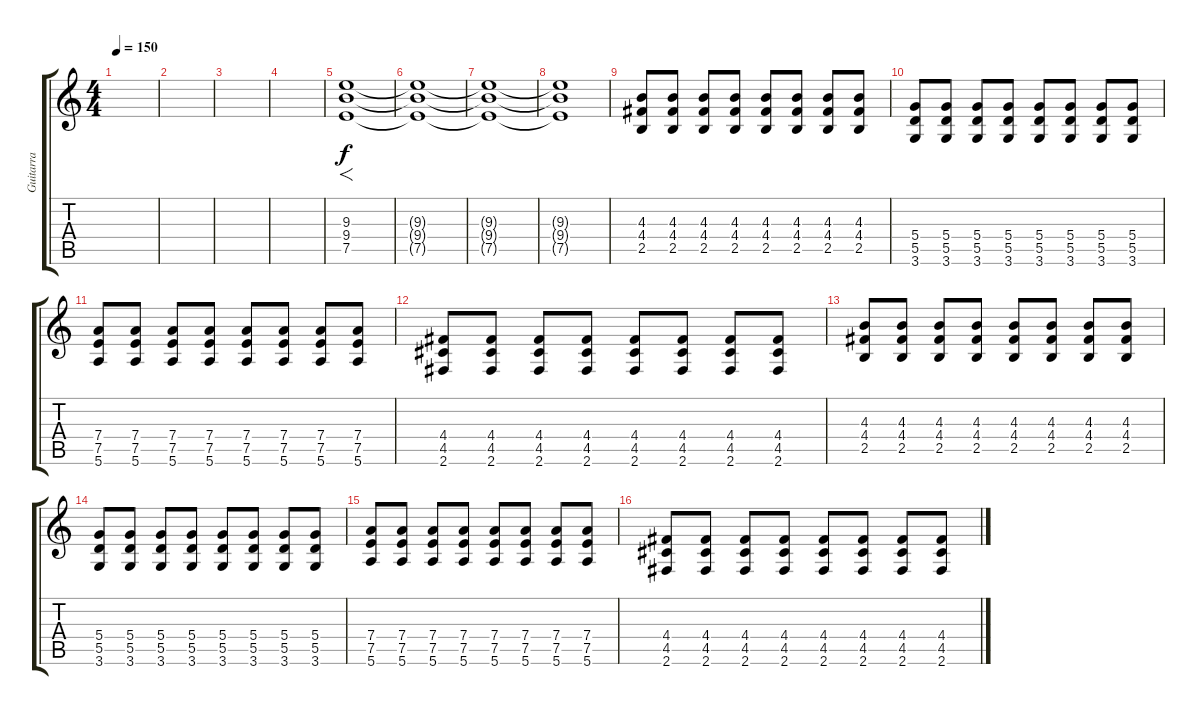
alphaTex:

\track ("Guitarra" "Guitarra") {instrument distortionguitar}
\staff {score tabs}
\tuning (E4 B3 G3 D3 A2 E2) {hide}
\ts (4 4)
\tempo 150
\clef g2
\ks c
|
|
|
|
(9.3 9.4 7.5).1{f} |
(9.3{t} 9.4{t} 7.5{t}).1 |
(9.3{t} 9.4{t} 7.5{t}).1 |
(9.3{t} 9.4{t} 7.5{t}).1 |
(4.3 4.4 2.5).8 (4.3 4.4 2.5).8 (4.3 4.4 2.5).8 (4.3 4.4 2.5).8 (4.3 4.4 2.5).8 (4.3 4.4 2.5).8 (4.3 4.4 2.5).8 (4.3 4.4 2.5).8 |
(5.4 5.5 3.6).8 (5.4 5.5 3.6).8 (5.4 5.5 3.6).8 (5.4 5.5 3.6).8 (5.4 5.5 3.6).8 (5.4 5.5 3.6).8 (5.4 5.5 3.6).8 (5.4 5.5 3.6).8 |
(7.4 7.5 5.6).8 (7.4 7.5 5.6).8 (7.4 7.5 5.6).8 (7.4 7.5 5.6).8 (7.4 7.5 5.6).8 (7.4 7.5 5.6).8 (7.4 7.5 5.6).8 (7.4 7.5 5.6).8 |
(4.4 4.5 2.6).8 (4.4 4.5 2.6).8 (4.4 4.5 2.6).8 (4.4 4.5 2.6).8 (4.4 4.5 2.6).8 (4.4 4.5 2.6).8 (4.4 4.5 2.6).8 (4.4 4.5 2.6).8 |
(4.3 4.4 2.5).8 (4.3 4.4 2.5).8 (4.3 4.4 2.5).8 (4.3 4.4 2.5).8 (4.3 4.4 2.5).8 (4.3 4.4 2.5).8 (4.3 4.4 2.5).8 (4.3 4.4 2.5).8 |
(5.4 5.5 3.6).8 (5.4 5.5 3.6).8 (5.4 5.5 3.6).8 (5.4 5.5 3.6).8 (5.4 5.5 3.6).8 (5.4 5.5 3.6).8 (5.4 5.5 3.6).8 (5.4 5.5 3.6).8 |
(7.4 7.5 5.6).8 (7.4 7.5 5.6).8 (7.4 7.5 5.6).8 (7.4 7.5 5.6).8 (7.4 7.5 5.6).8 (7.4 7.5 5.6).8 (7.4 7.5 5.6).8 (7.4 7.5 5.6).8 |
(4.4 4.5 2.6).8 (4.4 4.5 2.6).8 (4.4 4.5 2.6).8 (4.4 4.5 2.6).8 (4.4 4.5 2.6).8 (4.4 4.5 2.6).8 (4.4 4.5 2.6).8 (4.4 4.5 2.6).8
